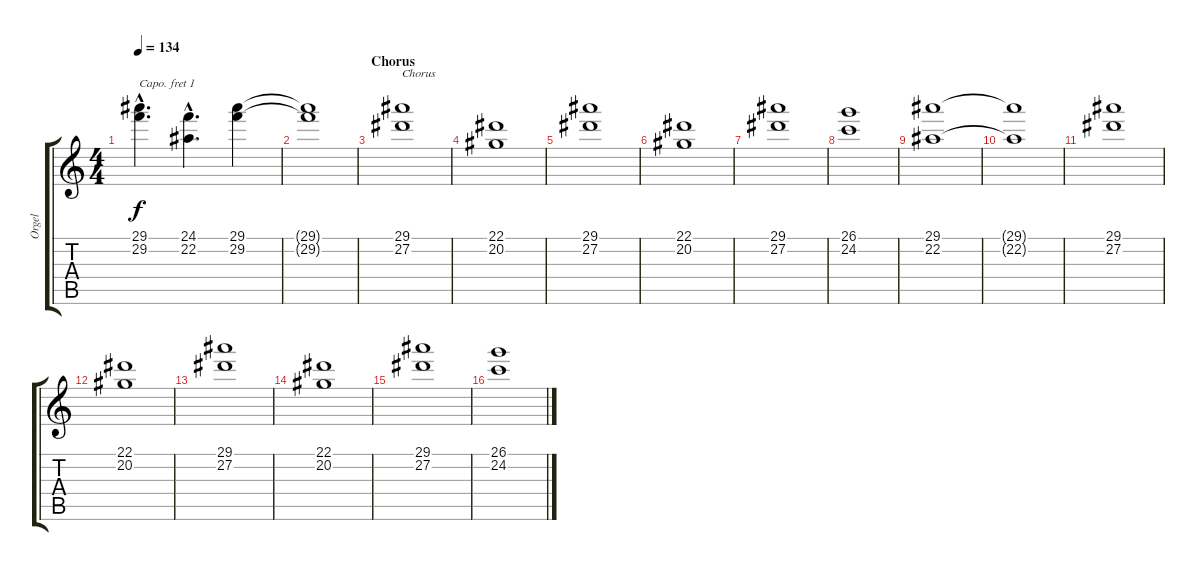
\track ("Orgel" "Orgel") {instrument rockorgan}
\staff {score tabs}
\capo 1
\tuning (E4 B3 G3 D3 A2 E2) {hide}
\ts (4 4)
\tempo 134
\clef g2
\ks c
(29.1{hac} 29.2{hac}).4{d dy f} (24.1{hac} 22.2{hac}).4{d} (29.1 29.2).4 |
(29.1{t} 29.2{t}).1 |
\section ("" "Chorus")
(29.1 27.2).1{txt "Chorus"} |
(22.1 20.2).1 |
(29.1 27.2).1 |
(22.1 20.2).1 |
(29.1 27.2).1 |
(26.1 24.2).1 |
(29.1 22.2).1 |
(29.1{t} 22.2{t}).1 |
(29.1 27.2).1 |
(22.1 20.2).1 |
(29.1 27.2).1 |
(22.1 20.2).1 |
(29.1 27.2).1 |
(26.1 24.2).1
